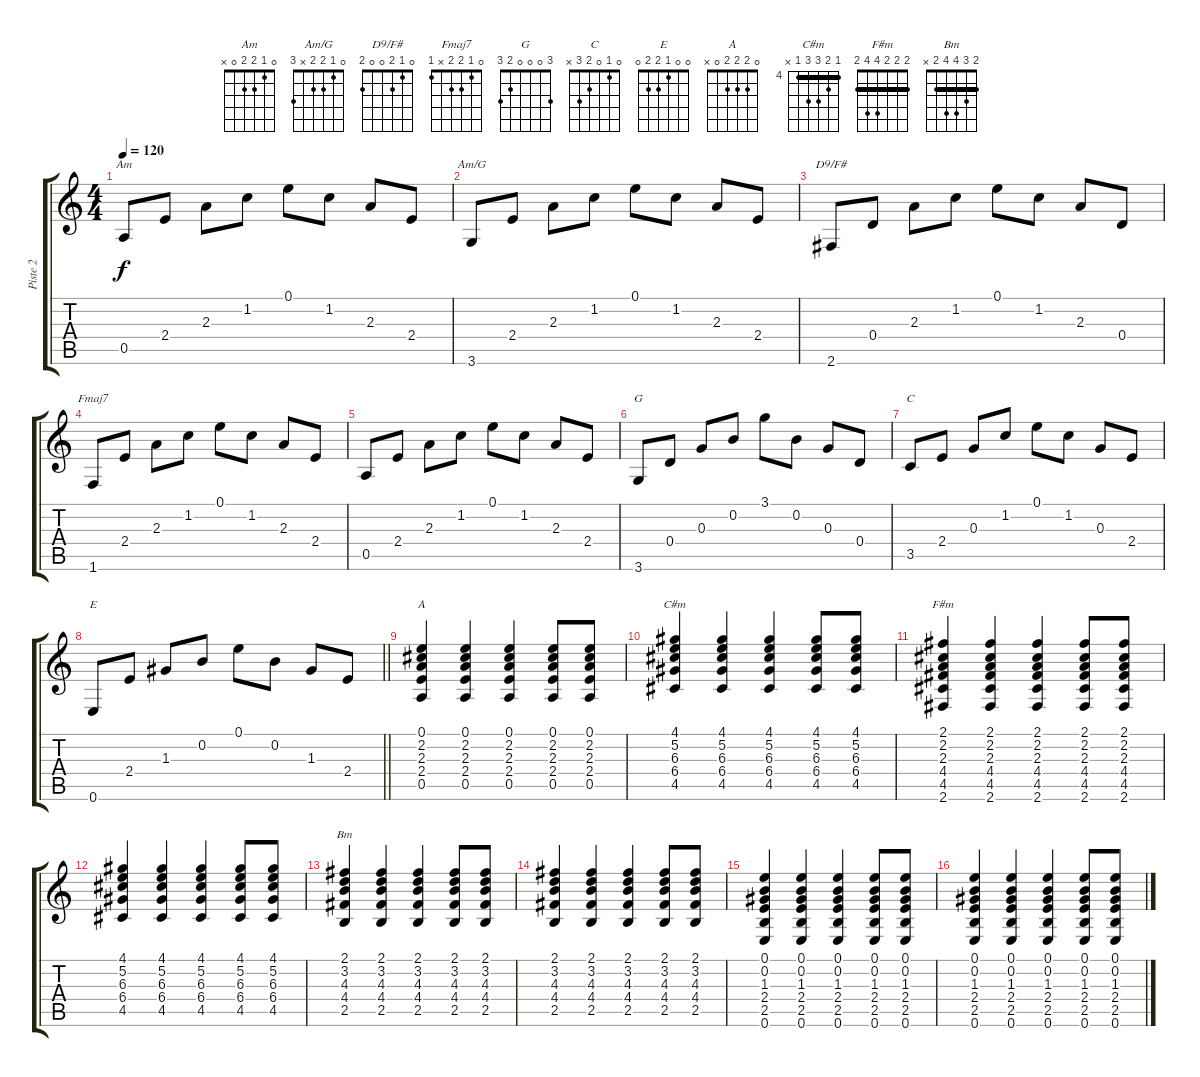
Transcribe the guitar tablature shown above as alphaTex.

\track ("Piste 2" "Piste 2") {instrument acousticguitarsteel}
\staff {score tabs}
\tuning (E4 B3 G3 D3 A2 E2) {hide}
\chord ("Am" 0 1 2 2 0 x)
\chord ("Am/G" 0 1 2 2 x 3)
\chord ("D9/F#" 0 1 2 0 0 2)
\chord ("Fmaj7" 0 1 2 2 x 1)
\chord ("G" 3 0 0 0 2 3)
\chord ("C" 0 1 0 2 3 x)
\chord ("E" 0 0 1 2 2 0)
\chord ("A" 0 2 2 2 0 x)
\chord ("C#m" 4 5 6 6 4 x) {firstfret 4 barre 4}
\chord ("F#m" 2 2 2 4 4 2) {barre 2}
\chord ("Bm" 2 3 4 4 2 x) {barre 2}
\ts (4 4)
\tempo 120
\clef g2
\ks c
0.5.8{ch "Am" dy f} 2.4.8 2.3.8 1.2.8 0.1.8 1.2.8 2.3.8 2.4.8 |
3.6.8{ch "Am/G"} 2.4.8 2.3.8 1.2.8 0.1.8 1.2.8 2.3.8 2.4.8 |
2.6.8{ch "D9/F#"} 0.4.8 2.3.8 1.2.8 0.1.8 1.2.8 2.3.8 0.4.8 |
1.6.8{ch "Fmaj7"} 2.4.8 2.3.8 1.2.8 0.1.8 1.2.8 2.3.8 2.4.8 |
0.5.8 2.4.8 2.3.8 1.2.8 0.1.8 1.2.8 2.3.8 2.4.8 |
3.6.8{ch "G"} 0.4.8 0.3.8 0.2.8 3.1.8 0.2.8 0.3.8 0.4.8 |
3.5.8{ch "C"} 2.4.8 0.3.8 1.2.8 0.1.8 1.2.8 0.3.8 2.4.8 |
\barLineRight lightlight
0.6.8{ch "E"} 2.4.8 1.3.8 0.2.8 0.1.8 0.2.8 1.3.8 2.4.8 |
(0.1 2.2 2.3 2.4 0.5).4{ch "A"} (0.1 2.2 2.3 2.4 0.5).4 (0.1 2.2 2.3 2.4 0.5).4 (0.1 2.2 2.3 2.4 0.5).8 (0.1 2.2 2.3 2.4 0.5).8 |
(4.1 5.2 6.3 6.4 4.5).4{ch "C#m"} (4.1 5.2 6.3 6.4 4.5).4 (4.1 5.2 6.3 6.4 4.5).4 (4.1 5.2 6.3 6.4 4.5).8 (4.1 5.2 6.3 6.4 4.5).8 |
(2.1 2.2 2.3 4.4 4.5 2.6).4{ch "F#m"} (2.1 2.2 2.3 4.4 4.5 2.6).4 (2.1 2.2 2.3 4.4 4.5 2.6).4 (2.1 2.2 2.3 4.4 4.5 2.6).8 (2.1 2.2 2.3 4.4 4.5 2.6).8 |
(4.1 5.2 6.3 6.4 4.5).4 (4.1 5.2 6.3 6.4 4.5).4 (4.1 5.2 6.3 6.4 4.5).4 (4.1 5.2 6.3 6.4 4.5).8 (4.1 5.2 6.3 6.4 4.5).8 |
(2.1 3.2 4.3 4.4 2.5).4{ch "Bm"} (2.1 3.2 4.3 4.4 2.5).4 (2.1 3.2 4.3 4.4 2.5).4 (2.1 3.2 4.3 4.4 2.5).8 (2.1 3.2 4.3 4.4 2.5).8 |
(2.1 3.2 4.3 4.4 2.5).4 (2.1 3.2 4.3 4.4 2.5).4 (2.1 3.2 4.3 4.4 2.5).4 (2.1 3.2 4.3 4.4 2.5).8 (2.1 3.2 4.3 4.4 2.5).8 |
(0.1 0.2 1.3 2.4 2.5 0.6).4 (0.1 0.2 1.3 2.4 2.5 0.6).4 (0.1 0.2 1.3 2.4 2.5 0.6).4 (0.1 0.2 1.3 2.4 2.5 0.6).8 (0.1 0.2 1.3 2.4 2.5 0.6).8 |
(0.1 0.2 1.3 2.4 2.5 0.6).4 (0.1 0.2 1.3 2.4 2.5 0.6).4 (0.1 0.2 1.3 2.4 2.5 0.6).4 (0.1 0.2 1.3 2.4 2.5 0.6).8 (0.1 0.2 1.3 2.4 2.5 0.6).8
